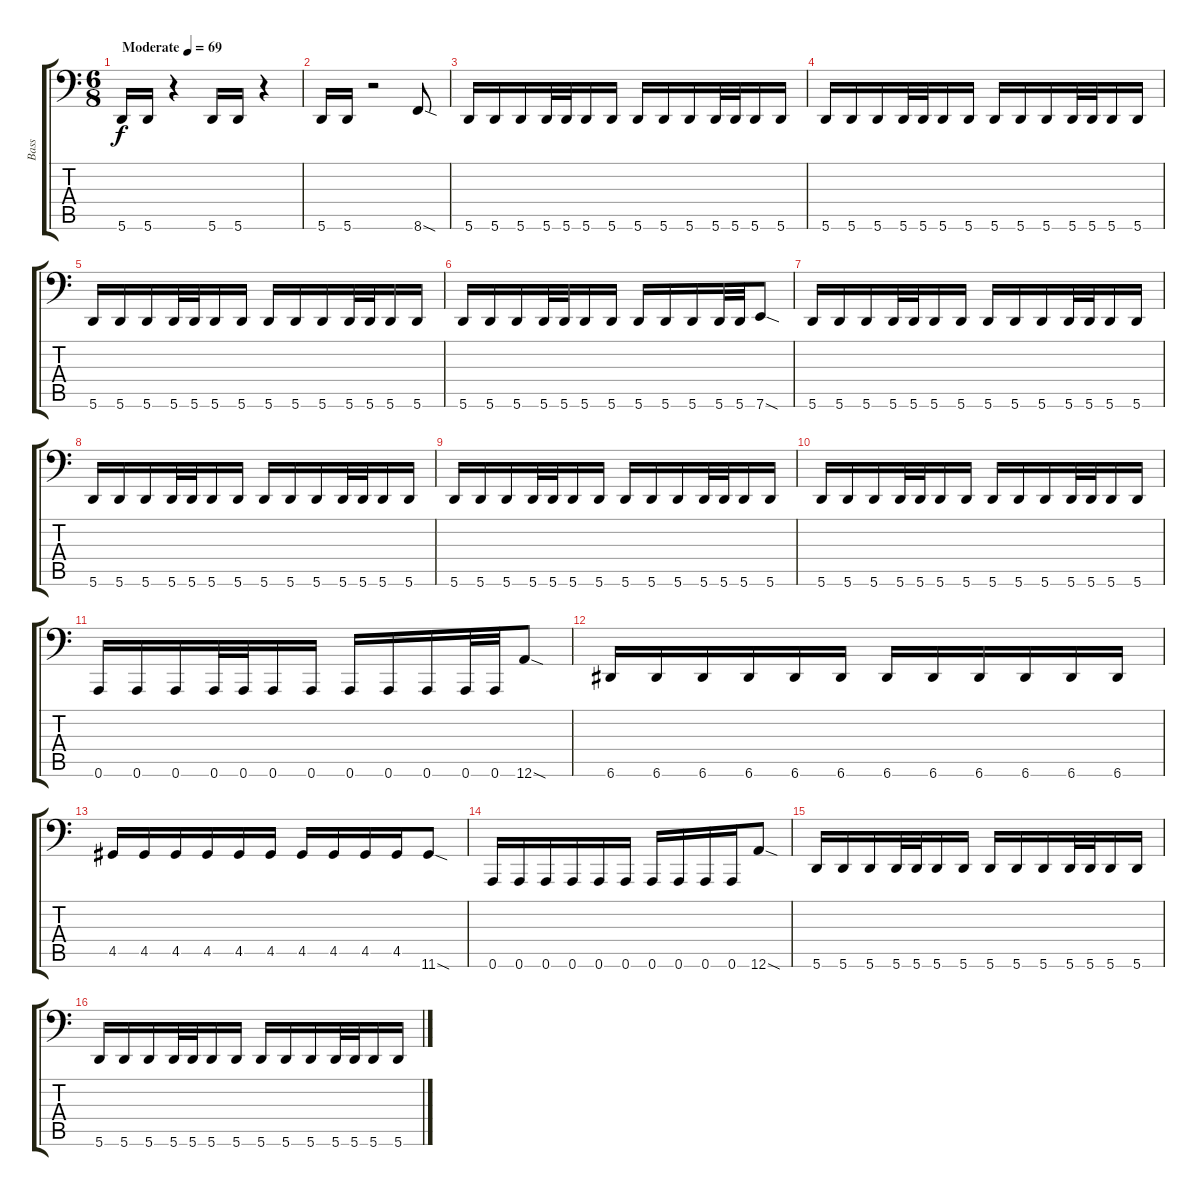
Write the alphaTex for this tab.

\track ("Bass" "Bass") {instrument electricbasspick}
\staff {score tabs}
\tuning (C3 G2 D2 A1 E1 A0) {hide}
\ts (6 8)
\tempo (69 "Moderate")
\clef f4
\ks c
5.6.16{dy f instrument electricbasspick} 5.6.16 r.4 5.6.16 5.6.16 r.4 |
5.6.16 5.6.16 r.2 8.6{sod}.8 |
5.6.16 5.6.16 5.6.16 5.6.32 5.6.32 5.6.16 5.6.16 5.6.16 5.6.16 5.6.16 5.6.32 5.6.32 5.6.16 5.6.16 |
5.6.16 5.6.16 5.6.16 5.6.32 5.6.32 5.6.16 5.6.16 5.6.16 5.6.16 5.6.16 5.6.32 5.6.32 5.6.16 5.6.16 |
5.6.16 5.6.16 5.6.16 5.6.32 5.6.32 5.6.16 5.6.16 5.6.16 5.6.16 5.6.16 5.6.32 5.6.32 5.6.16 5.6.16 |
5.6.16 5.6.16 5.6.16 5.6.32 5.6.32 5.6.16 5.6.16 5.6.16 5.6.16 5.6.16 5.6.32 5.6.32 7.6{sod}.8 |
5.6.16 5.6.16 5.6.16 5.6.32 5.6.32 5.6.16 5.6.16 5.6.16 5.6.16 5.6.16 5.6.32 5.6.32 5.6.16 5.6.16 |
5.6.16 5.6.16 5.6.16 5.6.32 5.6.32 5.6.16 5.6.16 5.6.16 5.6.16 5.6.16 5.6.32 5.6.32 5.6.16 5.6.16 |
5.6.16 5.6.16 5.6.16 5.6.32 5.6.32 5.6.16 5.6.16 5.6.16 5.6.16 5.6.16 5.6.32 5.6.32 5.6.16 5.6.16 |
5.6.16 5.6.16 5.6.16 5.6.32 5.6.32 5.6.16 5.6.16 5.6.16 5.6.16 5.6.16 5.6.32 5.6.32 5.6.16 5.6.16 |
0.6.16 0.6.16 0.6.16 0.6.32 0.6.32 0.6.16 0.6.16 0.6.16 0.6.16 0.6.16 0.6.32 0.6.32 12.6{sod}.8 |
6.6.16 6.6.16 6.6.16 6.6.16 6.6.16 6.6.16 6.6.16 6.6.16 6.6.16 6.6.16 6.6.16 6.6.16 |
4.5.16 4.5.16 4.5.16 4.5.16 4.5.16 4.5.16 4.5.16 4.5.16 4.5.16 4.5.16 11.6{sod}.8 |
0.6.16 0.6.16 0.6.16 0.6.16 0.6.16 0.6.16 0.6.16 0.6.16 0.6.16 0.6.16 12.6{sod}.8 |
5.6.16 5.6.16 5.6.16 5.6.32 5.6.32 5.6.16 5.6.16 5.6.16 5.6.16 5.6.16 5.6.32 5.6.32 5.6.16 5.6.16 |
5.6.16 5.6.16 5.6.16 5.6.32 5.6.32 5.6.16 5.6.16 5.6.16 5.6.16 5.6.16 5.6.32 5.6.32 5.6.16 5.6.16
